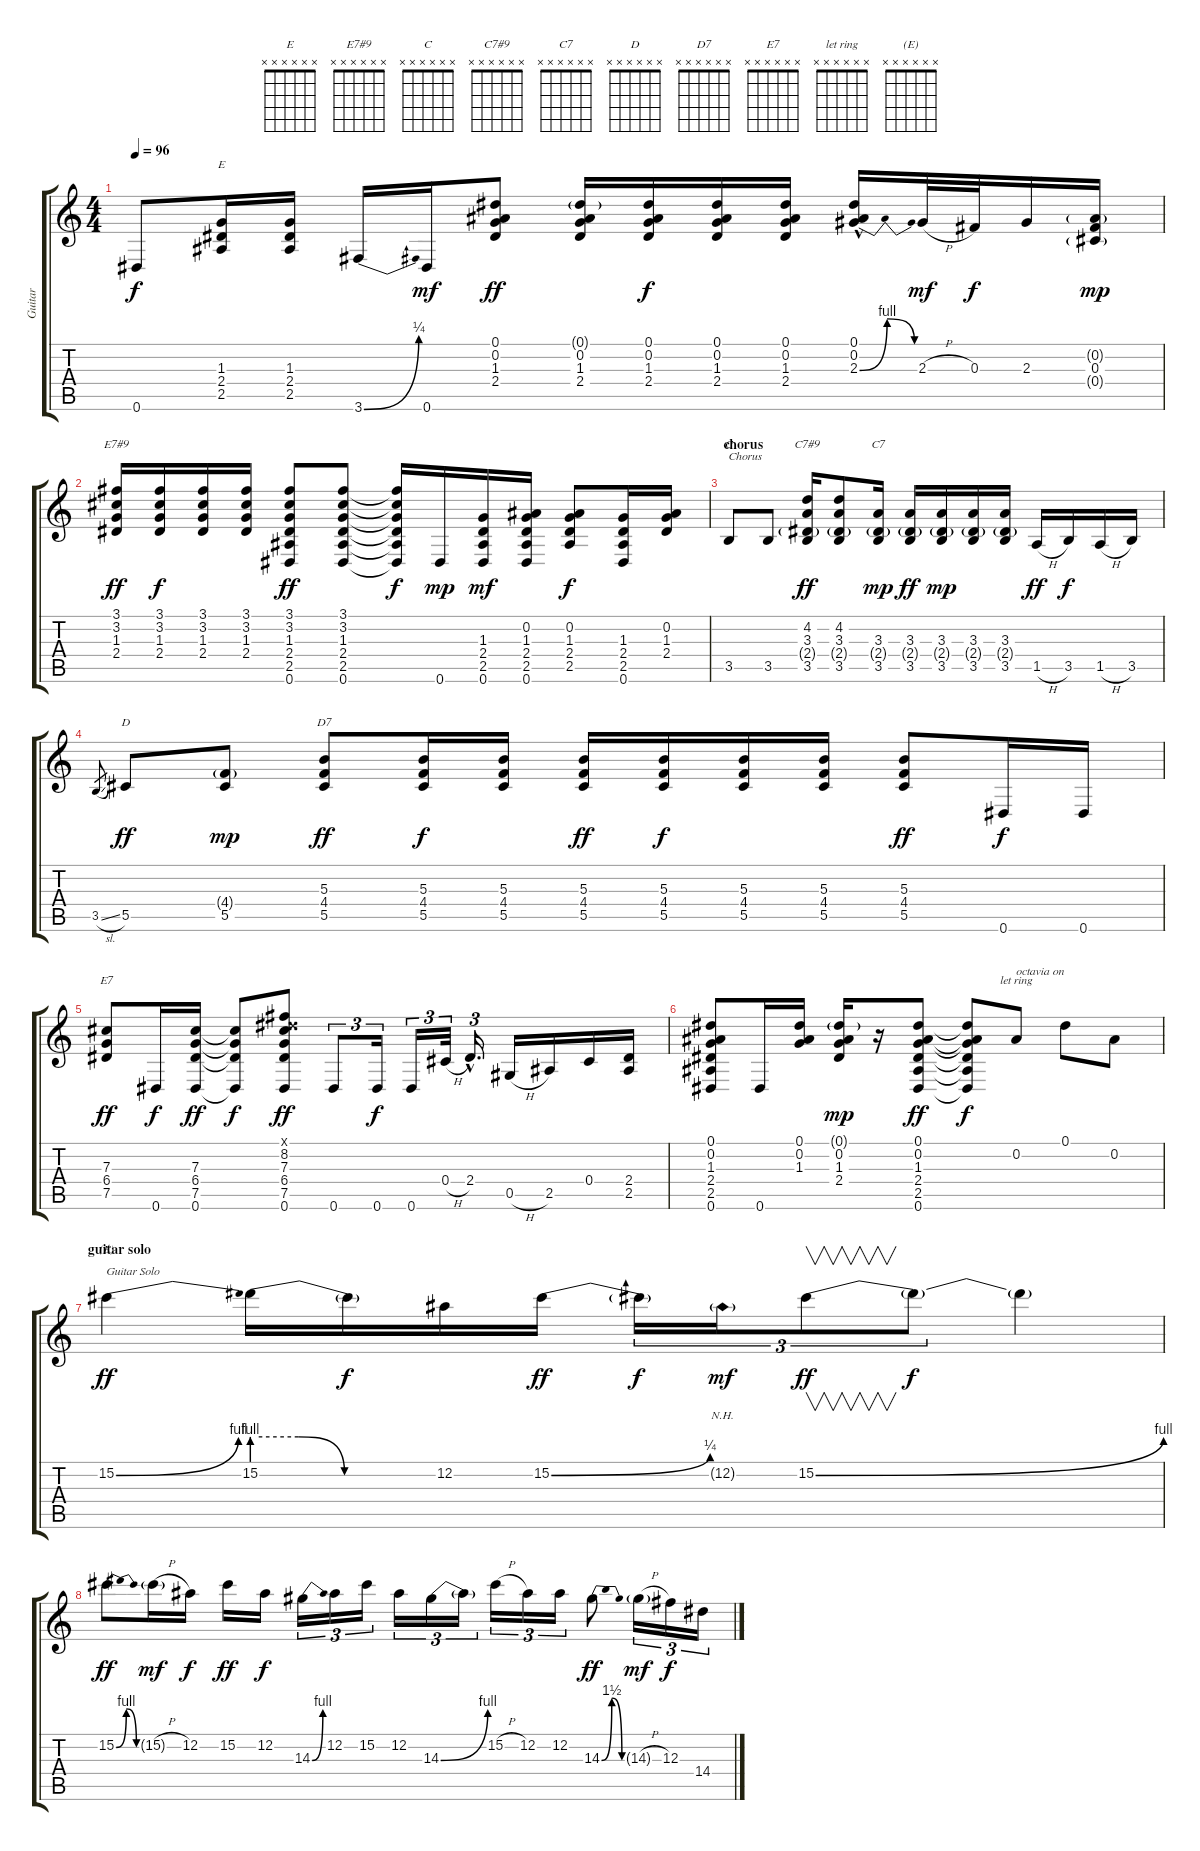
\track ("Guitar" "Guitar") {instrument overdrivenguitar}
\staff {score tabs}
\tuning (Eb4 Bb3 Gb3 Db3 Ab2 Eb2) {hide}
\chord ("E" x x x x x x) {firstfret 0}
\chord ("E7#9" x x x x x x) {firstfret 0}
\chord ("C" x x x x x x) {firstfret 0}
\chord ("C7#9" x x x x x x) {firstfret 0}
\chord ("C7" x x x x x x) {firstfret 0}
\chord ("D" x x x x x x) {firstfret 0}
\chord ("D7" x x x x x x) {firstfret 0}
\chord ("E7" x x x x x x) {firstfret 0}
\chord ("let ring" x x x x x x) {firstfret 0}
\chord ("(E)" x x x x x x) {firstfret 0}
\ts (4 4)
\tempo 96
\clef g2
\ks c
0.6.8{dy f} (1.3 2.4 2.5).16{ch "E"} (1.3 2.4 2.5).16 3.6{be (bend 0 0 60 1)}.16 0.6.16{dy mf} (0.1 0.2 1.3 2.4).8{dy ff} (0.1{g} 0.2 1.3 2.4).16 (0.1 0.2 1.3 2.4).16{dy f} (0.1 0.2 1.3 2.4).16 (0.1 0.2 1.3 2.4).16 (0.1{hac} 0.2{hac} 2.3{be (bendrelease 0 0 15 4 30 4 60 0)}).16 2.3{h}.32{dy mf} 0.3.32{dy f} 2.3.16 (0.2{g} 0.3 0.4{g}).16{dy mp} |
(3.1 3.2 1.3 2.4).16{ch "E7#9" dy ff} (3.1 3.2 1.3 2.4).16{dy f} (3.1 3.2 1.3 2.4).16 (3.1 3.2 1.3 2.4).16 (3.1 3.2 1.3 2.4 2.5 0.6).8{dy ff} (3.1 3.2 1.3 2.4 2.5 0.6).8 (3.1{t} 3.2{t} 1.3{t} 2.4{t} 2.5{t} 0.6{t}).16{dy f} 0.6.16{dy mp} (1.3 2.4 2.5 0.6).16{dy mf} (0.2 1.3 2.4 2.5 0.6).16 (0.2 1.3 2.4 2.5).8{dy f} (1.3 2.4 2.5 0.6).16 (0.2 1.3 2.4).16 |
\section ("" "chorus")
3.5.8{ch "C" txt "Chorus"} 3.5.8 (4.2 3.3 2.4{g} 3.5).16{ch "C7#9" dy ff} (4.2 3.3 2.4{g} 3.5).8 (3.3 2.4{g} 3.5).16{ch "C7" dy mp} (3.3 2.4{g} 3.5).16{dy ff} (3.3 2.4{g} 3.5).16{dy mp} (3.3 2.4{g} 3.5).16 (3.3 2.4{g} 3.5).16 1.5{h}.16{dy ff} 3.5.16{dy f} 1.5{h}.16 3.5.16 |
3.5{sl}.8{gr} 5.5.8{ch "D" dy ff} (4.4{g} 5.5).8{dy mp} (5.3 4.4 5.5).8{ch "D7" dy ff} (5.3 4.4 5.5).16{dy f} (5.3 4.4 5.5).16 (5.3 4.4 5.5).16{dy ff} (5.3 4.4 5.5).16{dy f} (5.3 4.4 5.5).16 (5.3 4.4 5.5).16 (5.3 4.4 5.5).8{dy ff} 0.6.16{dy f} 0.6.16 |
(7.3 6.4 7.5).8{ch "E7" dy ff} 0.6.16{dy f} (7.3 6.4 7.5 0.6).16{dy ff} (7.3{t} 6.4{t} 7.5{t} 0.6{t}).8{dy f} (0.1{x} 8.2 7.3 6.4 7.5 0.6).8{dy ff} 0.6.8{tu (3 2)} 0.6.16{tu (3 2) dy f} 0.6.16{tu (3 2)} 0.4{h}.32{tu (3 2)} 2.4{hac}.16{d tu (3 2)} 0.5{h}.16 2.5.16 0.4.16 (2.4 2.5).16 |
(0.1 0.2 1.3 2.4 2.5 0.6).8 0.6.16 (0.1 0.2 1.3).16 (0.1{g} 0.2 1.3 2.4).16{dy mp} r.16 (0.1 0.2 1.3 2.4 2.5 0.6).8{dy ff} (0.1{t} 0.2{t} 1.3{t} 2.4{t} 2.5{t} 0.6{t}).8{dy f} 0.2.8{ch "let ring" txt "octavia on"} 0.1.8 0.2.8 |
\section ("" "guitar solo")
15.2{be (bend 0 0 60 4)}.4{ch "(E)" txt "Guitar Solo" dy ff} 15.2{be (custom 0 4 15 4 30 0 60 0)}.16 15.2{t}.16{dy f} 12.2.16 15.2{be (bend 0 0 60 1)}.16{dy ff} 15.2{t}.16{tu (3 2) dy f} 12.2{nh g}.16{tu (3 2) dy mf} 15.2{be (bend 0 0 60 4)}.8{v tu (3 2) dy ff} 15.2{t}.8{tu (3 2) dy f} 15.2{t}.4 |
15.2{be (bendrelease 0 0 10 4 25 4 60 0)}.8{dy ff} 15.2{h g}.16{dy mf} 12.2.16{dy f} 15.2.16{dy ff} 12.2.16{dy f} 14.3{be (bend 0 0 60 4)}.16{tu (3 2)} 12.2.16{tu (3 2)} 15.2.16{tu (3 2)} 12.2.16{tu (3 2)} 14.3{be (bend 0 0 60 4)}.16{tu (3 2)} 14.3{t}.16{tu (3 2)} 15.2{h}.16{tu (3 2)} 12.2.16{tu (3 2)} 12.2.16{tu (3 2)} 14.3{be (bendrelease 0 0 10 6 26 6 60 0)}.8{dy ff} 14.3{h g}.16{tu (3 2) dy mf} 12.3.16{tu (3 2) dy f} 14.4.16{tu (3 2)}
